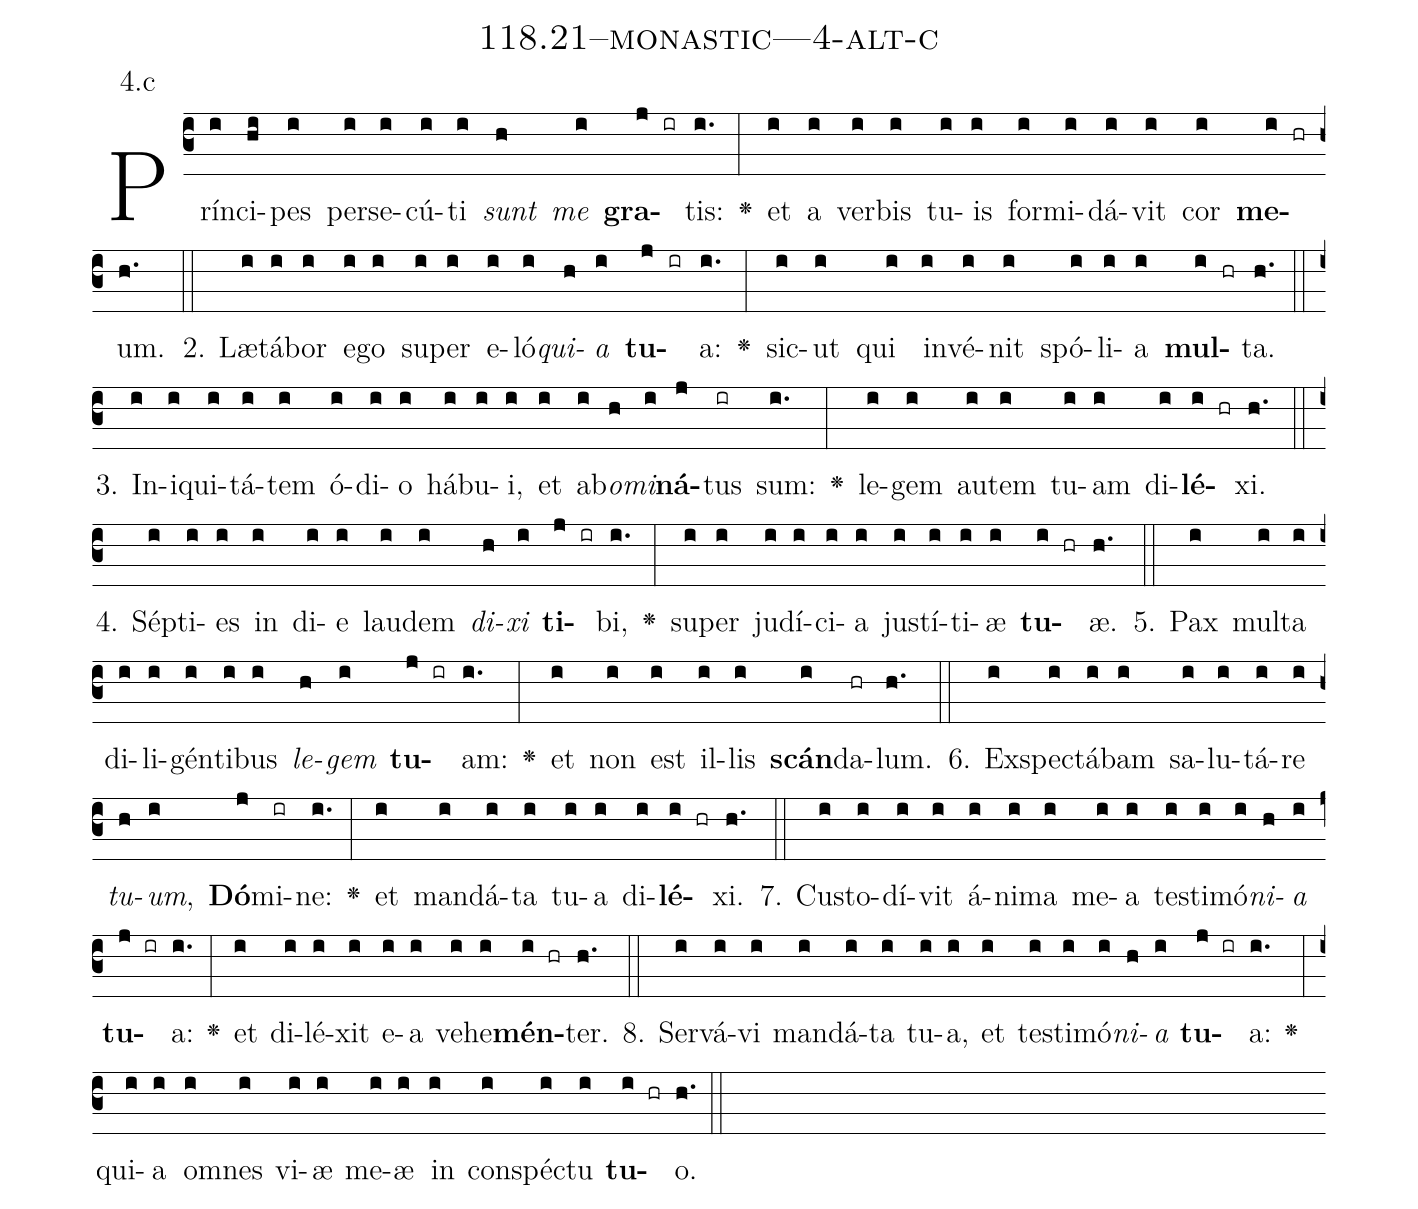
name: 118.21--monastic---4-alt-c;
annotation: 4.c;
%%
(c3)Prín(i)ci(hi)pes(i) per(i)se(i)cú(i)ti(i) <i>sunt</i>(h) <i>me</i>(i) <b>gra</b>(j ir)tis:(i.) <v>\greheightstar</v>(:) et(i) a(i) ver(i)bis(i) tu(i)is(i) for(i)mi(i)dá(i)vit(i) cor(i) <b>me</b>(i hr)um.(h.) (::)
2. Læ(i)tá(i)bor(i) e(i)go(i) su(i)per(i) e(i)ló(i)<i>qui</i>(h)<i>a</i>(i) <b>tu</b>(j ir)a:(i.) <v>\greheightstar</v>(:) sic(i)ut(i) qui(i) in(i)vé(i)nit(i) spó(i)li(i)a(i) <b>mul</b>(i hr)ta.(h.) (::)
3. In(i)i(i)qui(i)tá(i)tem(i) ó(i)di(i)o(i) há(i)bu(i)i,(i) et(i) ab(i)<i>o</i>(h)<i>mi</i>(i)<b>ná</b>(j)tus(ir) sum:(i.) <v>\greheightstar</v>(:) le(i)gem(i) au(i)tem(i) tu(i)am(i) di(i)<b>lé</b>(i hr)xi.(h.) (::)
4. Sép(i)ti(i)es(i) in(i) di(i)e(i) lau(i)dem(i) <i>di</i>(h)<i>xi</i>(i) <b>ti</b>(j ir)bi,(i.) <v>\greheightstar</v>(:) su(i)per(i) ju(i)dí(i)ci(i)a(i) jus(i)tí(i)ti(i)æ(i) <b>tu</b>(i hr)æ.(h.) (::)
5. Pax(i) mul(i)ta(i) di(i)li(i)gén(i)ti(i)bus(i) <i>le</i>(h)<i>gem</i>(i) <b>tu</b>(j ir)am:(i.) <v>\greheightstar</v>(:) et(i) non(i) est(i) il(i)lis(i) <b>scán</b>(i)da(hr)lum.(h.) (::)
6. Ex(i)spec(i)tá(i)bam(i) sa(i)lu(i)tá(i)re(i) <i>tu</i>(h)<i>um</i>,(i) <b>Dó</b>(j)mi(ir)ne:(i.) <v>\greheightstar</v>(:) et(i) man(i)dá(i)ta(i) tu(i)a(i) di(i)<b>lé</b>(i hr)xi.(h.) (::)
7. Cus(i)to(i)dí(i)vit(i) á(i)ni(i)ma(i) me(i)a(i) tes(i)ti(i)mó(i)<i>ni</i>(h)<i>a</i>(i) <b>tu</b>(j ir)a:(i.) <v>\greheightstar</v>(:) et(i) di(i)lé(i)xit(i) e(i)a(i) ve(i)he(i)<b>mén</b>(i hr)ter.(h.) (::)
8. Ser(i)vá(i)vi(i) man(i)dá(i)ta(i) tu(i)a,(i) et(i) tes(i)ti(i)mó(i)<i>ni</i>(h)<i>a</i>(i) <b>tu</b>(j ir)a:(i.) <v>\greheightstar</v>(:) qui(i)a(i) om(i)nes(i) vi(i)æ(i) me(i)æ(i) in(i) con(i)spéc(i)tu(i) <b>tu</b>(i hr)o.(h.) (::)
